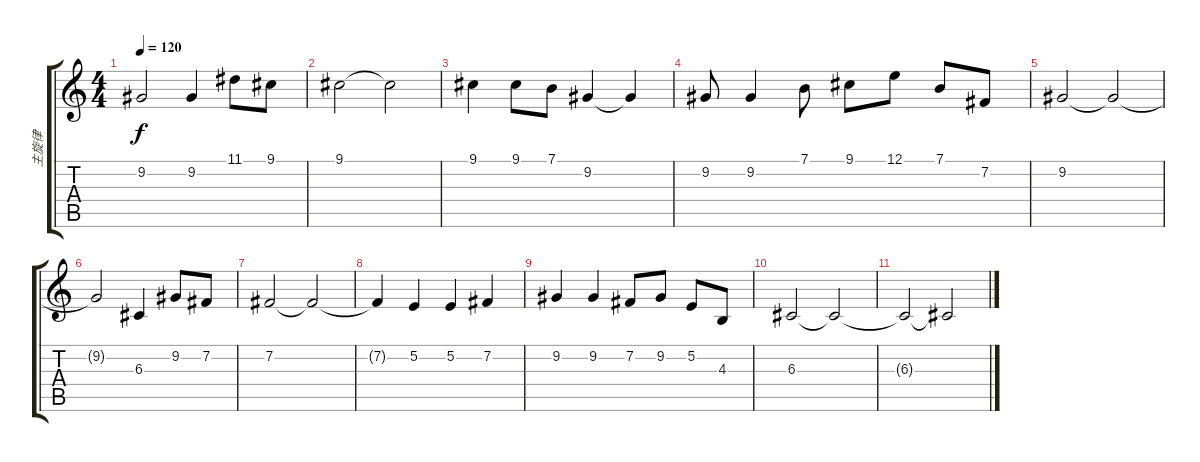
\track ("主旋律" "主旋律") {instrument pad3polysynth}
\staff {score tabs}
\tuning (E4 B3 G3 D3 A2 E2) {hide}
\ts (4 4)
\tempo 120
\clef g2
\ks c
9.2{t}.2{dy f} 9.2.4 11.1.8 9.1.8 |
9.1.2 9.1{t}.2 |
9.1.4 9.1.8 7.1.8 9.2.4 9.2{t}.4 |
9.2.8 9.2.4 7.1.8 9.1.8 12.1.8 7.1.8 7.2.8 |
9.2.2 9.2{t}.2 |
9.2{t}.2 6.3.4 9.2.8 7.2.8 |
7.2.2 7.2{t}.2 |
7.2{t}.4 5.2.4 5.2.4 7.2.4 |
9.2.4 9.2.4 7.2.8 9.2.8 5.2.8 4.3.8 |
6.3.2 6.3{t}.2 |
6.3{t}.2 6.3{t}.2
